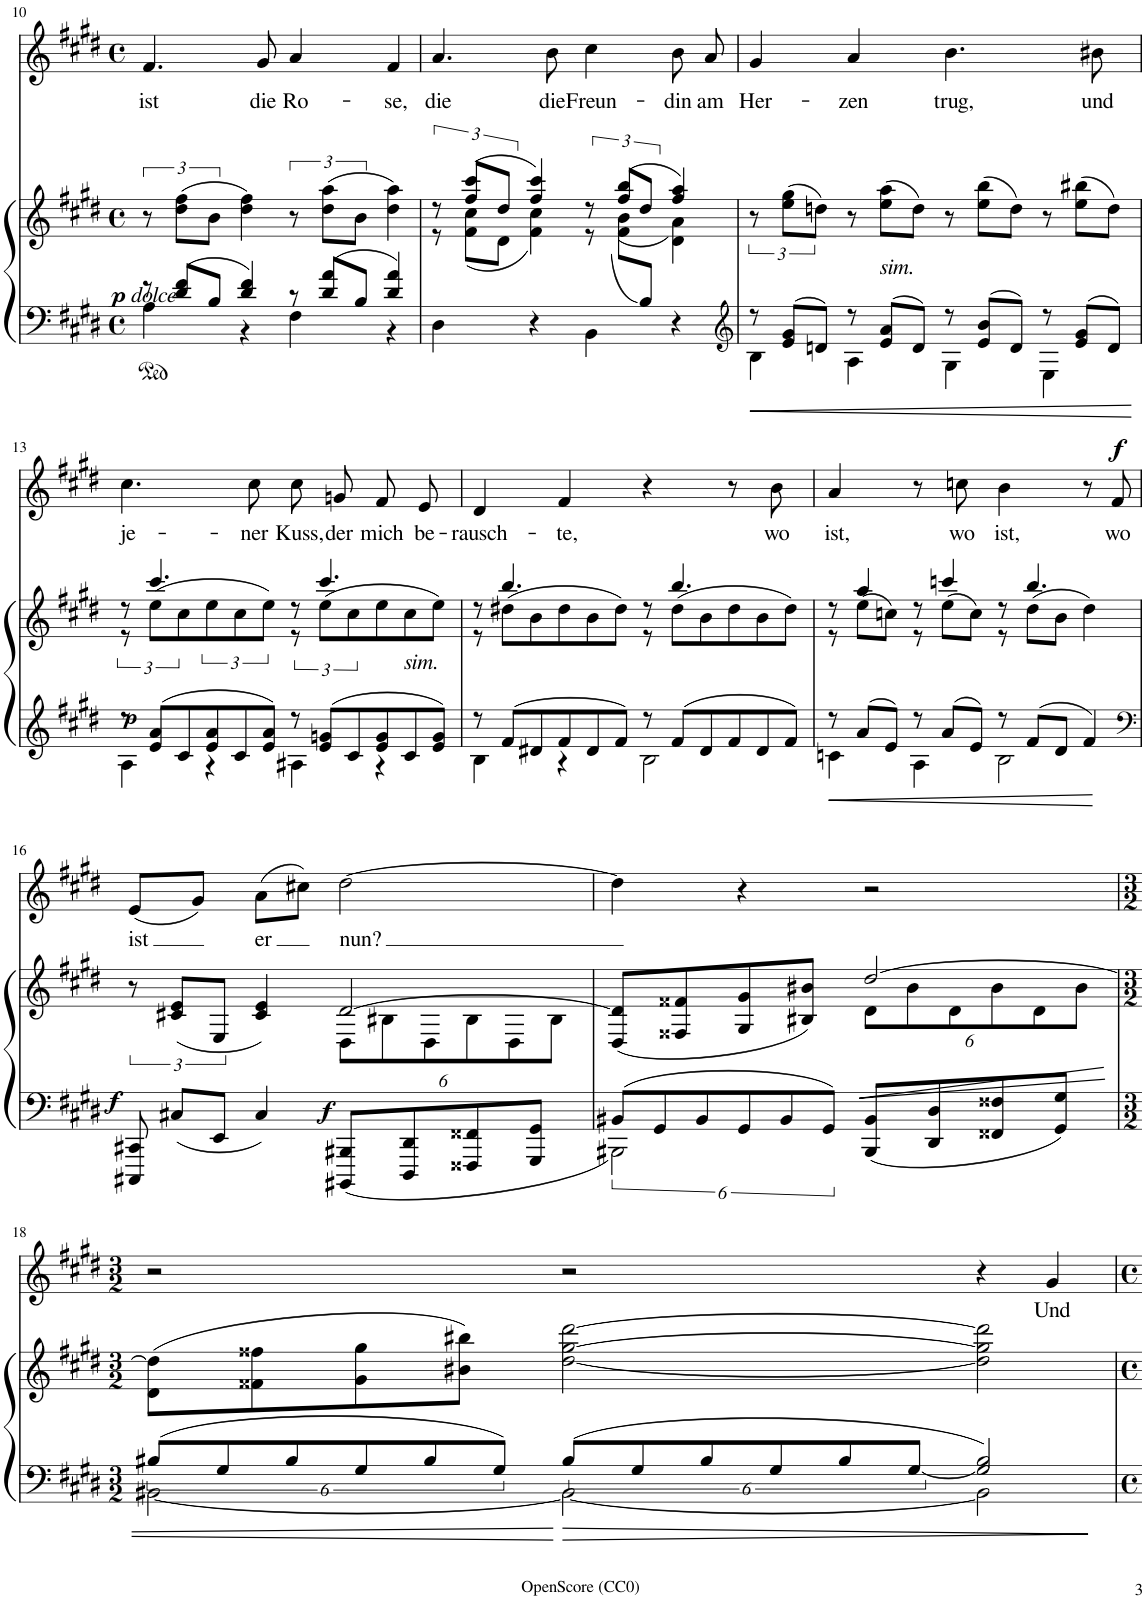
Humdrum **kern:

**kern	**kern	**dynam	**kern	**text	**dynam
*part2	*part2	*part2	*part1	*part1	*part1
*staff3	*staff2	*staff2/3	*staff1	*staff1	*staff1
*I"Pianoforte	*	*	*I"Singstimme Voice	*	*
*I'Pno	*	*	*	*	*
!!LO:PB:g=z
*clefF4	*clefG2	*	*clefG2	*	*
*k[f#c#g#d#]	*k[f#c#g#d#]	*	*k[f#c#g#d#]	*	*
*M4/4	*M4/4	*	*M4/4	*	*
*met(c)	*met(c)	*	*met(c)	*	*
=10	=10	=10	=10	=10	=10
*^	*	*	*	*	*
!	!	!	!LO:DY:b=2	!	!LO:LY:b	!
!	!	!	!LO:DY:n=1:b=2	!	!	!
12r	4A\	12r	p other-dynamics	4.f#/	ist	.
12d#/ 12f#/L	.	(12dd#\ 12ff#\L	.	.	.	.
12B/J	.	12b\J	.	.	.	.
4d#/ 4f#/	4r	4dd#\ 4ff#\)	.	.	.	.
!	!	!	!	!	!LO:LY:b	!
.	.	.	.	8g#/	die	.
!	!	!	!	!	!LO:LY:b	!
12r	4F#\	12r	.	4a/	Ro-	.
12d#/ 12a/L	.	(12dd#\ 12aa\L	.	.	.	.
12B/J	.	12b\J	.	.	.	.
!	!	!	!	!	!LO:LY:b	!
4d#/ 4a/	4r	4dd#\ 4aa\)	.	4f#/	-se,	.
=11	=11	=11	=11	=11	=11	=11
*	*	*^	*	*	*	*
*	*	*	*Xtuplet	*	*	*	*
!	!	!	!	!	!	!LO:LY:b	!
3%2ryy	4D#\	12r	12r	.	4.a/	die	.
.	.	(12ff#/ 12ccc#/L	(12f#\ 12cc#\L	.	.	.	.
.	.	12dd#/J	12d#\J	.	.	.	.
.	4r	4ff#/ 4ccc#/)	4f#\ 4cc#\)	.	.	.	.
!	!	!	!	!	!	!LO:LY:b	!
.	.	.	.	.	8b\	die	.
*	*	*tuplet	*Xtuplet	*	*	*	*
!	!	!	!	!	!	!LO:LY:b	!
.	4BB\	12r	12r	.	4cc#\	Freun-	.
.	.	(12ff#/ 12bb/L	(<(<12f#\ 12b\L	.	.	.	.
12B/J)	.	12dd#/J	12ryy	.	.	.	.
!	!	!	!	!	!	!LO:LY:b	!
4ryy	4r	4ff#/ 4aa/)	4d#\ 4a\)	.	8b\	-din	.
!	!	!	!	!	!	!LO:LY:b	!
.	.	.	.	.	8a/	am	.
*	*	*v	*v	*	*	*	*
=12	=12	=12	=12	=12	=12	=12
*clefG2	*	*	*	*	*	*
*	*	*tuplet	*	*	*	*
!	!	!	!	!	!LO:LY:b	!
12r	4B\	12r	.	4g#/	Her-	.
12e/ 12g#/L	.	(12ee\ 12gg#\L	.	.	.	.
12dn/J	.	12ddn\J)	.	.	.	.
!	!	!	!	!	!LO:LY:b	!
12r	4A\	12r	.	4a/	-zen	.
!	!	!LO:TX:b:i:t=sim.	!	!	!	!
12e/ 12a/L	.	(12ee\ 12aa\L	.	.	.	.
12d/J	.	12dd\J)	.	.	.	.
!	!	!	!	!	!LO:LY:b	!
12r	4G#\	12r	.	4.b\	trug,	.
12e/ 12b/L	.	(12ee\ 12bb\L	.	.	.	.
12d/J	.	12dd\J)	.	.	.	.
12r	4E\	12r	.	.	.	.
12e/ 12g#/L	.	(12ee\ 12bb#X\L	.	.	.	.
!	!	!	!	!	!LO:LY:b	!
.	.	.	.	8b#X\	und	.
12d/J	.	12dd\J)	.	.	.	.
!!LO:LB:g=z
=13	=13	=13	=13	=13	=13	=13
*	*	*^	*	*	*	*
*	*	*	*Xtuplet	*	*	*	*
!	!	!	!	!LO:DY:b=2	!	!LO:LY:b	!
12r	4A\	12r	12r	p	4.cc#\	je-	.
12e/ 12a/L	.	(12ee\L	6.ccc#/	.	.	.	.
12c#/	.	12cc#\	.	.	.	.	.
*	*	*tuplet	*	*	*	*	*
12e/ 12a/	4r	12ee\	.	.	.	.	.
12c#/	.	12cc#\	6ryy	.	.	.	.
!	!	!	!	!	!	!LO:LY:b	!
.	.	.	.	.	8cc#\	-ner	.
12e/ 12a/J	.	12ee\J)	.	.	.	.	.
*	*	*	*Xtuplet	*	*	*	*
!	!	!	!	!	!	!LO:LY:b	!
12r	4A#X\	12r	12r	.	8cc#\	Kuss,	.
12e/ 12gn/L	.	(12ee\L	[12ccc#/	.	.	.	.
!	!	!	!	!	!	!LO:LY:b	!
.	.	.	.	.	8gn/	der	.
12c#/	.	12cc#\	6ccc#/]	.	.	.	.
*	*	*tuplet	*	*	*	*	*
!	!	!	!	!	!	!LO:LY:b	!
12e/ 12g/	4r	12ee\	.	.	8f#/	mich	.
!	!	!LO:TX:b:i:t=sim.	!	!	!	!	!
12c#/	.	12cc#\	6ryy	.	.	.	.
!	!	!	!	!	!	!LO:LY:b	!
.	.	.	.	.	8e/	be-	.
12e/ 12g/J	.	12ee\J)	.	.	.	.	.
=14	=14	=14	=14	=14	=14	=14	=14
*	*	*	*Xtuplet	*	*	*	*
!	!	!	!	!	!	!LO:LY:b	!
12r	4B\	12r	12r	.	4d#/	-rausch-	.
12f#/L	.	(12dd#X\L	6.bb/	.	.	.	.
12d#X/	.	12b\	.	.	.	.	.
*	*	*tuplet	*	*	*	*	*
!	!	!	!	!	!	!LO:LY:b	!
12f#/	4r	12dd#\	.	.	4f#/	-te,	.
12d#/	.	12b\	6ryy	.	.	.	.
12f#/J	.	12dd#\J)	.	.	.	.	.
*	*	*	*Xtuplet	*	*	*	*
12r	2B\	12r	12r	.	4r	.	.
12f#/L	.	(12dd#\L	[12bb/	.	.	.	.
12d#/	.	12b\	6bb/]	.	.	.	.
*	*	*tuplet	*	*	*	*	*
12f#/	.	12dd#\	.	.	8r	.	.
12d#/	.	12b\	6ryy	.	.	.	.
!	!	!	!	!	!	!LO:LY:b	!
.	.	.	.	.	8b\	wo	.
12f#/J	.	12dd#\J)	.	.	.	.	.
=15	=15	=15	=15	=15	=15	=15	=15
*	*	*	*Xtuplet	*	*	*	*
!	!	!	!	!	!	!LO:LY:b	!
12r	4cn\	12r	12r	.	4a/	ist,	.
12a/L	.	(12ee\L	6aa/	.	.	.	.
12e/J	.	12ccn\J)	.	.	.	.	.
*	*	*tuplet	*	*	*	*	*
12r	4A\	12r	12r	.	8r	.	.
12a/L	.	(12ee\L	6cccn/	.	.	.	.
!	!	!	!	!	!	!LO:LY:b	!
.	.	.	.	.	8ccn\	wo	.
12e/J	.	12cc\J)	.	.	.	.	.
*	*	*	*Xtuplet	*	*	*	*
!	!	!	!	!	!	!LO:LY:b	!
12r	2B\	12r	12r	.	4b\	ist,	.
12f#/L	.	(12dd#\L	6.bb/	.	.	.	.
12d#/J	.	12b\J	.	.	.	.	.
4f#/	.	4dd#\)	.	.	8r	.	.
.	.	.	6ryy	.	.	.	.
!	!	!	!	!	!	!LO:LY:b	!LO:DY:a
.	.	.	.	.	8f#/	wo	f
*v	*v	*	*	*	*	*	*
!!LO:LB:g=z
=16	=16	=16	=16	=16	=16	=16
*clefF4	*	*	*	*	*	*
*	*tuplet	*	*	*	*	*
!	!	!	!LO:DY:b=2	!	!LO:LY:b	!
12CCC#X/ 12CC#X/	12r	2ryy	f	(8e/L	ist	.
12C#X/L	(<12c#X/ 12e/L	.	.	.	.	.
.	.	.	.	8g#/J)	.	.
12EE/J	12E/J	.	.	.	.	.
!	!	!	!	!	!LO:LY:b	!
4C#/	4c#/ 4e/)	.	.	(8a\L	er	.
.	.	.	.	8cc#X\J)	.	.
*	*	*Xbrackettup	*	*	*	*
!	!	!	!LO:DY:b=2	!	!LO:LY:b	!
8BBBB#X/ 8BBB#X/L	[2d#/	12D#\L	f	[2dd#\	nun?	.
.	.	12B#X\	.	.	.	.
8DDD#/ 8DD#/	.	.	.	.	.	.
.	.	12D#\	.	.	.	.
8FFF##X/ 8FF##X/	.	12B#\	.	.	.	.
.	.	12D#\	.	.	.	.
8GGG#/ 8GG#/J	.	.	.	.	.	.
.	.	12B#\J	.	.	.	.
=17	=17	=17	=17	=17	=17	=17
*^	*	*	*	*	*	*
12BB#X/L	2BBB#X\	(<8D#/ 8d#/]L	2ryy	.	4dd#\]	.	.
12GG#/	.	.	.	.	.	.	.
.	.	8F##X/ 8f##X/	.	.	.	.	.
12BB#/	.	.	.	.	.	.	.
12GG#/	.	8G#/ 8g#/	.	.	4r	.	.
12BB#/	.	.	.	.	.	.	.
.	.	8B#X/ 8b#X/J)	.	.	.	.	.
12GG#/J	.	.	.	.	.	.	.
8BBB#/ 8BB#/L	2ryy	[2dd#/	12d#\L	.	2r	.	.
.	.	.	12b#\	.	.	.	.
8DD#/ 8D#/	.	.	.	.	.	.	.
.	.	.	12d#\	.	.	.	.
8FF##X/ 8F##X/	.	.	12b#\	.	.	.	.
.	.	.	12d#\	.	.	.	.
8GG#/ 8G#/J	.	.	.	.	.	.	.
.	.	.	12b#\J	.	.	.	.
*	*	*v	*v	*	*	*	*
!!LO:LB:g=z
=18	=18	=18	=18	=18	=18	=18
*M3/2	*	*M3/2	*	*M3/2	*	*
12B#X/L	[2BB#X\	(8d#\ 8dd#\]L	.	2r	.	.
12G#/	.	.	.	.	.	.
.	.	8f##X\ 8ff##X\	.	.	.	.
12B#/	.	.	.	.	.	.
12G#/	.	8g#\ 8gg#\	.	.	.	.
12B#/	.	.	.	.	.	.
.	.	8b#X\ 8bb#X\J)	.	.	.	.
12G#/J	.	.	.	.	.	.
12B#/L	2BB#\_	[2dd#\ [2gg#\ [2ddd#\	.	2r	.	.
12G#/	.	.	.	.	.	.
12B#/	.	.	.	.	.	.
12G#/	.	.	.	.	.	.
12B#/	.	.	.	.	.	.
[<12G#/J	.	.	.	.	.	.
2G#/] 2B#/	2BB#\]	2dd#\] 2gg#\] 2ddd#\]	.	4r	.	.
!	!	!	!	!	!LO:LY:b	!
.	.	.	.	4g#/	Und	.
*v	*v	*	*	*	*	*
=	=	=	=	=	=
*-	*-	*-	*-	*-	*-
